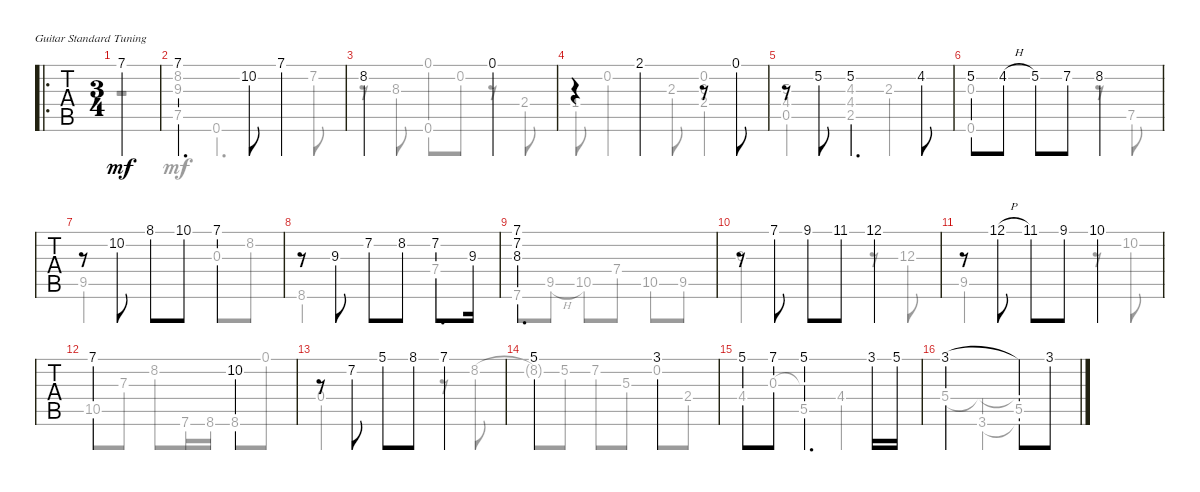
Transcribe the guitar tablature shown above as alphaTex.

\bracketExtendMode groupsimilarinstruments
\singleTrackTrackNamePolicy hidden
\multiTrackTrackNamePolicy hidden
\firstSystemTrackNameOrientation horizontal
\otherSystemsTrackNameOrientation horizontal
\track ("Untitled" "N-Gt") {instrument acousticgrandpiano}
\staff {tabs}
\tuning (E4 B3 G3 D3 A2 E2)
\displaytranspose 12
\voice
\ro
\ts (3 4)
\ac
\tempo (120 hide)
\clef g2
\scale
0.193636
\ks eminor
7.1.4{dy mf instrument acousticgrandpiano} |
\scale
0.268325 7.1.4{d} 10.2.8 7.1.4 |
\scale
0.309937 8.2.2 0.1.4 |
\scale
0.228148 r.4 2.1.4 r.8 0.1.8 |
r.8 5.2.8 5.2.4{d} 4.2.8 |
5.2.8 4.2{h}.8 5.2.8 7.2.8 8.2.4 |
r.8 10.2.8 8.1.8 10.1.8 7.1.4 |
r.8 9.3.8 7.2.8 8.2.8 7.2.8{d} 9.3.16 |
(7.1 7.2 8.3).2{d} |
r.8 7.1.8 9.1.8 11.1.8 12.1.4 |
r.8 12.1{h}.8 11.1.8 9.1.8 10.1.4 |
7.1.2 10.2.4 |
r.8 7.2.8 5.1.8 8.1.8 7.1.4 |
5.1.2 3.1.4 |
5.1.8 7.1.8 5.1.4{d} 3.1.16 5.1.16 |
3.1.2 3.1{t}.8 3.1.8
\voice
\clef g2
\ottava regular
\simile none
\scale
0.193636
\ks eminor
r.1{dy mf} |
\scale
0.268325 (8.2 9.3 7.5).4 0.6.4{d} 7.2.8 |
\scale
0.309937 r.8 8.3.8 (0.1 0.6).8 0.2.8 r.8 2.4.8 |
\scale
0.228148 1.4.8 0.2.4 2.3.8 (0.2 0.3 2.4).4 |
(5.3 4.4 0.5).4 (4.3 4.4 2.5).4 2.3.4 |
(0.3 0.6).2 r.8 7.5.8 |
9.5.2 0.3.8 8.2.8 |
8.6.2 7.4.4 |
7.6.8 9.5{h}.8 10.5.8 7.4.8 10.5.8 9.5.8 |
0.3.2 r.8 12.3.8 |
9.5.2 r.8 10.2.8 |
10.5.8 7.3.8 8.2.8 7.6.16 8.6.16 8.6.8 0.1.8 |
0.4.2 r.8 8.2.8 |
8.2{t}.8 5.2.8 7.2.8 5.3.8 0.2.8 2.4.8 |
4.4.8 0.3.8 (0.3{t} 5.5).4 4.4.4 |
5.4.4 (5.4{t} 3.6).4 (5.4{t} 5.5 3.6{t}).4
